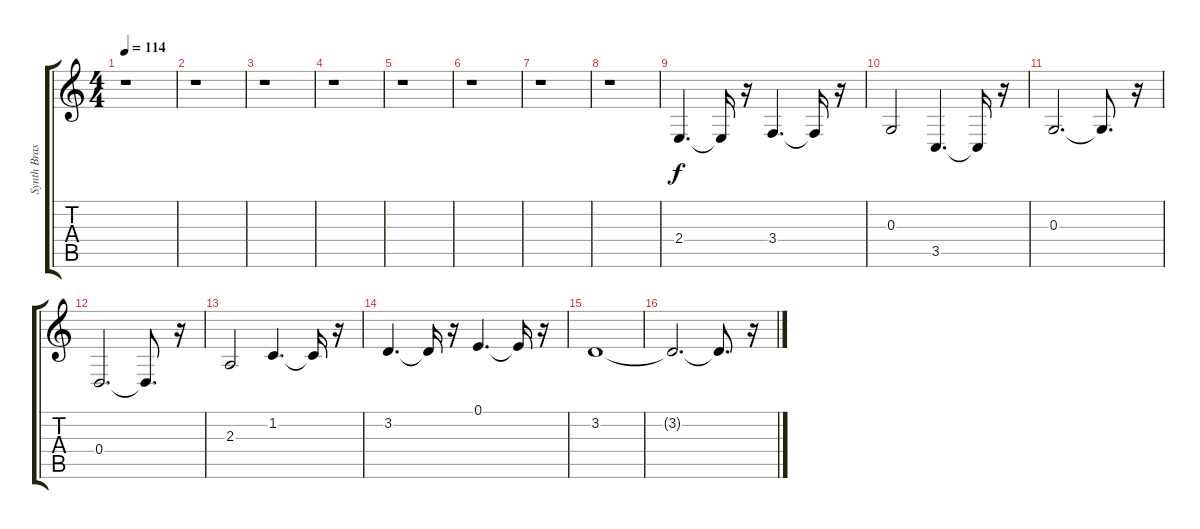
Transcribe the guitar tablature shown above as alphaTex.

\track ("Synth Brass 2" "Synth Bras") {instrument synthbrass2}
\staff {score tabs}
\tuning (E4 B3 G3 D3 A2 E2) {hide}
\ts (4 4)
\tempo 114
\clef g2
\ks c
r.1{dy f} |
r.1 |
r.1 |
r.1 |
r.1 |
r.1 |
r.1 |
r.1 |
2.4.4{d} 2.4{t}.16 r.16 3.4.4{d} 3.4{t}.16 r.16 |
0.3.2 3.5.4{d} 3.5{t}.16 r.16 |
0.3.2{d} 0.3{t}.8{d} r.16 |
0.4.2{d} 0.4{t}.8{d} r.16 |
2.3.2 1.2.4{d} 1.2{t}.16 r.16 |
3.2.4{d} 3.2{t}.16 r.16 0.1.4{d} 0.1{t}.16 r.16 |
3.2.1 |
3.2{t}.2{d} 3.2{t}.8{d} r.16
